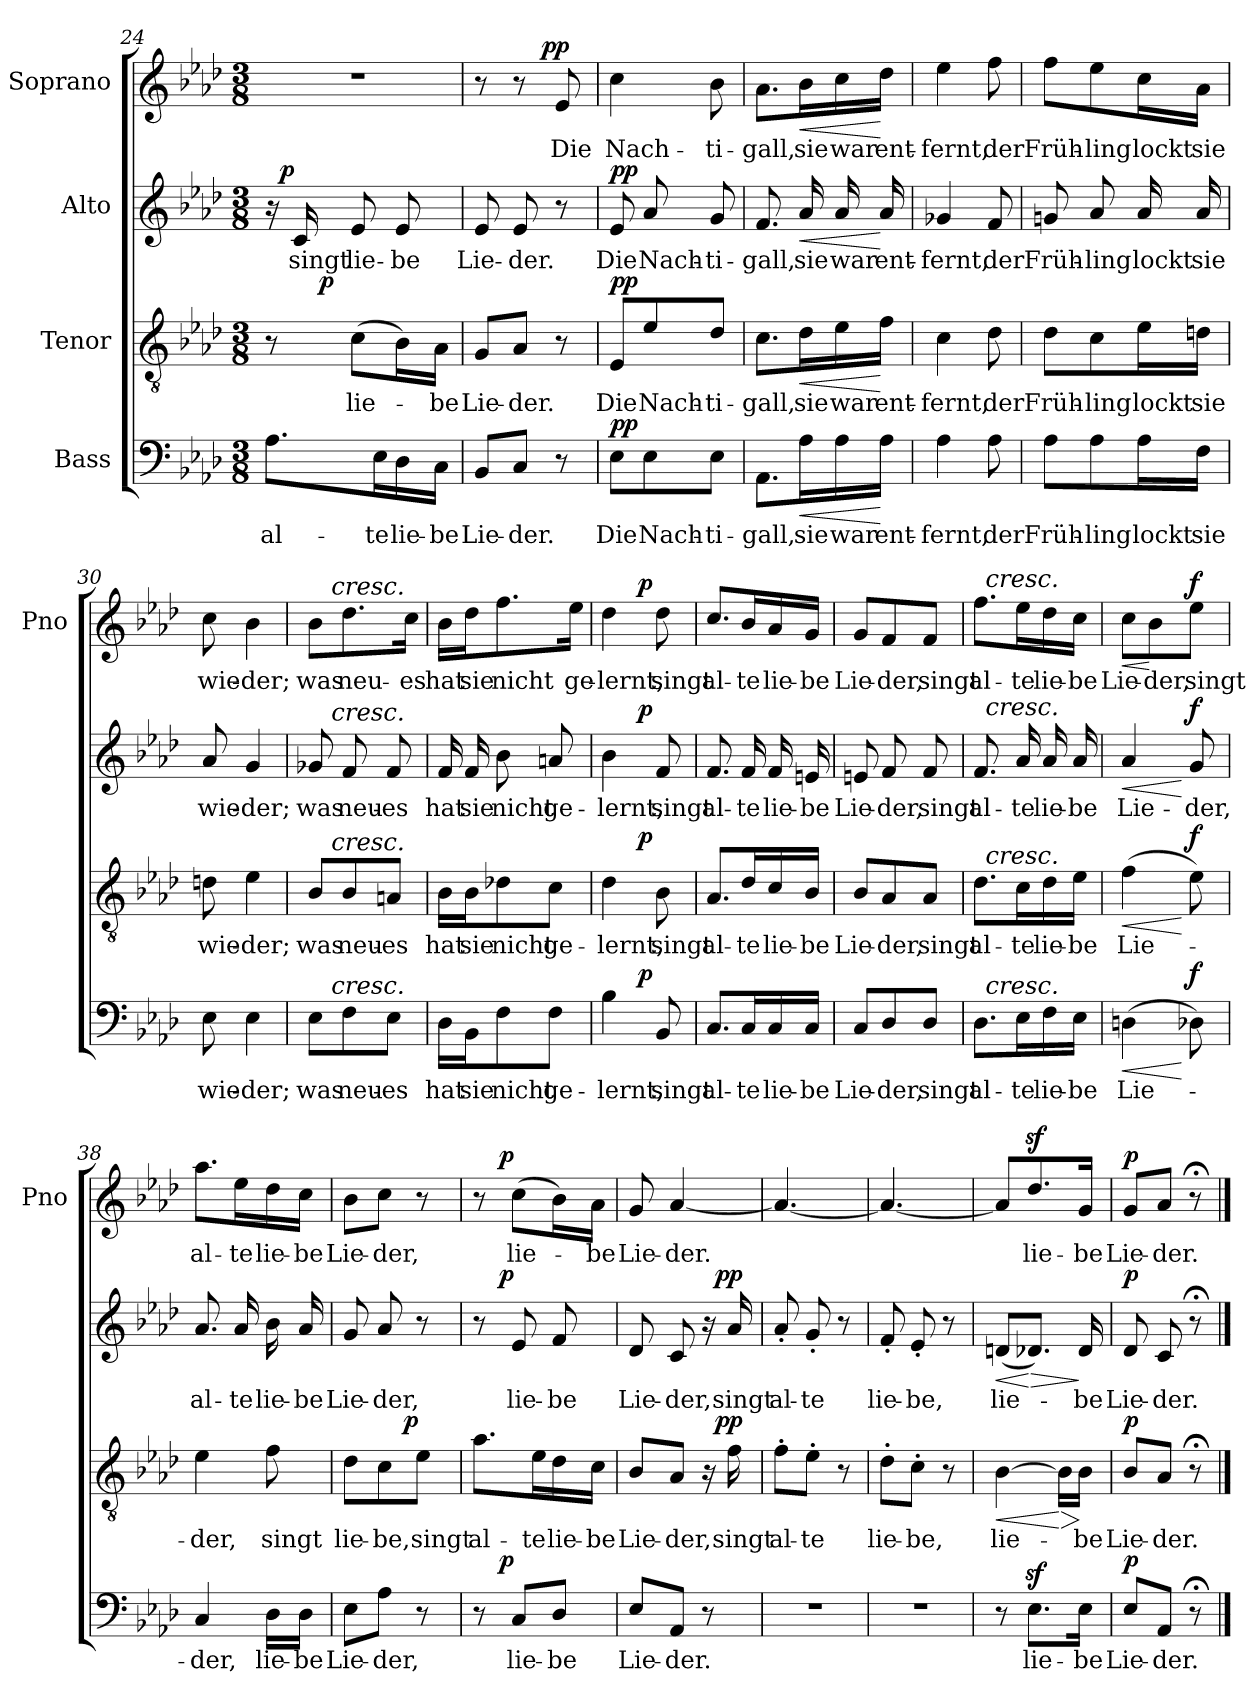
**kern	**text	**dynam	**kern	**text	**dynam	**kern	**text	**dynam	**kern	**text	**dynam
*part4	*part4	*part4	*part3	*part3	*part3	*part2	*part2	*part2	*part1	*part1	*part1
*staff4	*staff4	*staff4	*staff3	*staff3	*staff3	*staff2	*staff2	*staff2	*staff1	*staff1	*staff1
*I"Bass	*	*	*I"Tenor	*	*	*I"Alto	*	*	*I"Soprano	*	*
*	*	*	*	*	*	*	*	*	*I'Pno	*	*
!!LO:LB:g=z
*clefF4	*	*	*clefGv2	*	*	*clefG2	*	*	*clefG2	*	*
*k[b-e-a-d-]	*	*	*k[b-e-a-d-]	*	*	*k[b-e-a-d-]	*	*	*k[b-e-a-d-]	*	*
*A-:	*	*	*A-:	*	*	*A-:	*	*	*A-:	*	*
*M3/8	*	*	*M3/8	*	*	*M3/8	*	*	*M3/8	*	*
=24	=24	=24	=24	=24	=24	=24	=24	=24	=24	=24	=24
*	*	*	*^	*	*	*^	*	*	*	*	*
8.A-\L	al-	.	8r	16.ryy	.	.	16r	32ryy	.	.	4.r	.	.
!	!	!	!	!	!	!	!	!	!	!LO:DY:a	!	!	!
.	.	.	.	.	.	.	.	4ryy	.	p	.	.	.
.	.	.	.	.	.	.	16c/	.	singt	.	.	.	.
!	!	!	!	!	!	!LO:DY:a	!	!	!	!	!	!	!
.	.	.	.	4ryy	.	p	.	.	.	.	.	.	.
.	.	.	(8c\L	.	lie-	.	8e-/	.	lie-	.	.	.	.
16E-\L	-te	.	.	.	.	.	.	.	.	.	.	.	.
16D-\	lie-	.	16B-\L)	.	.	.	8e-/	.	-be	.	.	.	.
.	.	.	.	.	.	.	.	16.ryy	.	.	.	.	.
16C\JJ	-be	.	16A-\JJ	.	-be	.	.	.	.	.	.	.	.
.	.	.	.	32ryy	.	.	.	.	.	.	.	.	.
*	*	*	*v	*v	*	*	*	*	*	*	*	*	*
*	*	*	*	*	*	*v	*v	*	*	*	*	*
=25	=25	=25	=25	=25	=25	=25	=25	=25	=25	=25	=25
*	*	*	*	*	*	*	*	*	*^	*	*
8BB-/L	Lie-	.	8G/L	Lie-	.	8e-/	Lie-	.	8r	8..ryy	.	.
8C/J	-der.	.	8A-/J	-der.	.	8e-/	-der.	.	8r	.	.	.
!	!	!	!	!	!	!	!	!	!	!	!	!LO:DY:a
.	.	.	.	.	.	.	.	.	.	8ryy	.	pp
8r	.	.	8r	.	.	8r	.	.	8e-/	.	Die	.
.	.	.	.	.	.	.	.	.	.	32ryy	.	.
=26	=26	=26	=26	=26	=26	=26	=26	=26	=26	=26	=26	=26
!	!	!LO:DY:a	!	!	!LO:DY:a	!	!	!LO:DY:a	!	!	!	!
*	*	*	*	*	*	*	*	*	*v	*v	*	*
8E-\L	Die	pp	8E-/L	Die	pp	8e-/	Die	pp	4cc\	Nach-	.
8E-\	Nach-	.	8e-/	Nach-	.	8a-/	Nach-	.	.	.	.
8E-\J	-ti-	.	8d-/J	-ti-	.	8g/	-ti-	.	8b-\	-ti-	.
=27	=27	=27	=27	=27	=27	=27	=27	=27	=27	=27	=27
8.AA-\L	-gall,	.	8.c\L	-gall,	.	8.f/	-gall,	.	8.a-\L	-gall,	.
!	!	!LO:HP:b	!	!	!LO:HP:b	!	!	!LO:HP:b	!	!	!LO:HP:b
16A-\L	sie	<	16d-\L	sie	<	16a-/	sie	<	16b-\L	sie	<
16A-\	war	.	16e-\	war	.	16a-/	war	.	16cc\	war	.
16A-\JJ	ent-	[	16f\JJ	ent-	[	16a-/	ent-	[	16dd-\JJ	ent-	[
=28	=28	=28	=28	=28	=28	=28	=28	=28	=28	=28	=28
4A-\	-fernt,	.	4c\	-fernt,	.	4g-X/	-fernt,	.	4ee-\	-fernt,	.
8A-\	der	.	8d-\	der	.	8f/	der	.	8ff\	der	.
=29	=29	=29	=29	=29	=29	=29	=29	=29	=29	=29	=29
8A-\L	Früh-	.	8d-\L	Früh-	.	8gn/	Früh-	.	8ff\L	Früh-	.
8A-\	-ling	.	8c\	-ling	.	8a-/	-ling	.	8ee-\	-ling	.
16A-\L	lockt	.	16e-\L	lockt	.	16a-/	lockt	.	16cc\L	lockt	.
16F\JJ	sie	.	16dn\JJ	sie	.	16a-/	sie	.	16a-\JJ	sie	.
!!LO:LB:g=z
=30	=30	=30	=30	=30	=30	=30	=30	=30	=30	=30	=30
8E-\	wie-	.	8dn\	wie-	.	8a-/	wie-	.	8cc\	wie-	.
4E-\	-der;	.	4e-\	-der;	.	4g/	-der;	.	4b-\	-der;	.
=31	=31	=31	=31	=31	=31	=31	=31	=31	=31	=31	=31
*^	*	*	*^	*	*	*^	*	*	*^	*	*
8E-\L	16.ryy	was	.	8B-/L	16.ryy	was	.	8g-X/	16.ryy	was	.	8b-\L	16.ryy	was	.
!	!	!	!	!	!	!	!	!	!	!	!	!	!LO:TX:a:i:t=cresc.	!	!
!	!	!	!	!	!	!	!	!	!LO:TX:a:i:t=cresc.	!	!	!	!	!	!
!	!	!	!	!	!LO:TX:a:i:t=cresc.	!	!	!	!	!	!	!	!	!	!
!	!LO:TX:a:i:t=cresc.	!	!	!	!	!	!	!	!	!	!	!	!	!	!
.	4ryy	.	.	.	4ryy	.	.	.	4ryy	.	.	.	4ryy	.	.
8F\	.	neu-	.	8B-/	.	neu-	.	8f/	.	neu-	.	8.dd-\	.	neu-	.
8E-\J	.	-es	.	8An/J	.	-es	.	8f/	.	-es	.	.	.	.	.
.	.	.	.	.	.	.	.	.	.	.	.	16cc\Jk	.	-es	.
.	32ryy	.	.	.	32ryy	.	.	.	32ryy	.	.	.	32ryy	.	.
*v	*v	*	*	*	*	*	*	*v	*v	*	*	*v	*v	*	*
*	*	*	*v	*v	*	*	*	*	*	*	*	*
=32	=32	=32	=32	=32	=32	=32	=32	=32	=32	=32	=32
16D-\LL	hat	.	16B-\LL	hat	.	16f/	hat	.	16b-\LL	hat	.
16BB-\J	sie	.	16B-\J	sie	.	16f/	sie	.	16dd-\J	sie	.
8F\	nicht	.	8d-X\	nicht	.	8b-\	nicht	.	8.ff\	nicht	.
8F\J	ge-	.	8c\J	ge-	.	8an/	ge-	.	.	.	.
.	.	.	.	.	.	.	.	.	16ee-\Jk	ge-	.
=33	=33	=33	=33	=33	=33	=33	=33	=33	=33	=33	=33
*^	*	*	*^	*	*	*^	*	*	*^	*	*
4B-\	8.ryy	-lernt,	.	4d-\	8.ryy	-lernt,	.	4b-\	8.ryy	-lernt,	.	4dd-\	8.ryy	-lernt,	.
!	!	!	!LO:DY:a	!	!	!	!LO:DY:a	!	!	!	!LO:DY:a	!	!	!	!LO:DY:a
.	8.ryy	.	p	.	8.ryy	.	p	.	8.ryy	.	p	.	8.ryy	.	p
8BB-/	.	singt	.	8B-\	.	singt	.	8f/	.	singt	.	8dd-\	.	singt	.
*v	*v	*	*	*	*	*	*	*v	*v	*	*	*v	*v	*	*
*	*	*	*v	*v	*	*	*	*	*	*	*	*
=34	=34	=34	=34	=34	=34	=34	=34	=34	=34	=34	=34
8.C/L	al-	.	8.A-/L	al-	.	8.f/	al-	.	8.cc/L	al-	.
16C/L	-te	.	16d-/L	-te	.	16f/	-te	.	16b-/L	-te	.
16C/	lie-	.	16c/	lie-	.	16f/	lie-	.	16a-/	lie-	.
16C/JJ	-be	.	16B-/JJ	-be	.	16en/	-be	.	16g/JJ	-be	.
=35	=35	=35	=35	=35	=35	=35	=35	=35	=35	=35	=35
8C/L	Lie-	.	8B-/L	Lie-	.	8en/	Lie-	.	8g/L	Lie-	.
8D-/	-der,	.	8A-/	-der,	.	8f/	-der,	.	8f/	-der,	.
8D-/J	singt	.	8A-/J	singt	.	8f/	singt	.	8f/J	singt	.
!!LO:PB:g=z
=36	=36	=36	=36	=36	=36	=36	=36	=36	=36	=36	=36
*^	*	*	*^	*	*	*^	*	*	*^	*	*
8.D-\L	32ryy	al-	.	8.d-\L	32ryy	al-	.	8.f/	32ryy	al-	.	8.ff\L	32ryy	al-	.
!	!	!	!	!	!	!	!	!	!	!	!	!	!LO:TX:a:i:t=cresc.	!	!
!	!	!	!	!	!	!	!	!	!LO:TX:a:i:t=cresc.	!	!	!	!	!	!
!	!	!	!	!	!LO:TX:a:i:t=cresc.	!	!	!	!	!	!	!	!	!	!
!	!LO:TX:a:i:t=cresc.	!	!	!	!	!	!	!	!	!	!	!	!	!	!
.	4ryy	.	.	.	4ryy	.	.	.	4ryy	.	.	.	4ryy	.	.
16E-\L	.	-te	.	16c\L	.	-te	.	16a-/	.	-te	.	16ee-\L	.	-te	.
16F\	.	lie-	.	16d-\	.	lie-	.	16a-/	.	lie-	.	16dd-\	.	lie-	.
.	16.ryy	.	.	.	16.ryy	.	.	.	16.ryy	.	.	.	16.ryy	.	.
16E-\JJ	.	-be	.	16e-\JJ	.	-be	.	16a-/	.	-be	.	16cc\JJ	.	-be	.
=37	=37	=37	=37	=37	=37	=37	=37	=37	=37	=37	=37	=37	=37	=37	=37
!	!	!	!LO:HP:b	!	!	!	!LO:HP:b	!	!	!	!LO:HP:b	!	!	!	!LO:HP:b
*v	*v	*	*	*	*	*	*	*v	*v	*	*	*v	*v	*	*
*	*	*	*v	*v	*	*	*	*	*	*	*	*
(4Dn\	Lie-	<	(4f\	Lie-	<	4a-/	Lie-	<	8cc\L	Lie-	<
.	.	.	.	.	.	.	.	.	8b-\	-der,	[
!	!	!LO:DY:n=1:a	!	!	!LO:DY:n=1:a	!	!	!LO:DY:n=1:a	!	!	!LO:DY:a
8D-X\)	.	[ f	8e-\)	.	[ f	8g/	-der,	[ f	8ee-\J	singt	f
=38	=38	=38	=38	=38	=38	=38	=38	=38	=38	=38	=38
4C/	-der,	.	4e-\	-der,	.	8.a-/	al-	.	8.aa-\L	al-	.
.	.	.	.	.	.	16a-/	-te	.	16ee-\L	-te	.
16D-\LL	lie-	.	8f\	singt	.	16b-\	lie-	.	16dd-\	lie-	.
16D-\JJ	-be	.	.	.	.	16a-/	-be	.	16cc\JJ	-be	.
=39	=39	=39	=39	=39	=39	=39	=39	=39	=39	=39	=39
*	*	*	*^	*	*	*	*	*	*	*	*
8E-\L	Lie-	.	8d-\L	8..ryy	lie-	.	8g/	Lie-	.	8b-\L	Lie-	.
8A-\J	-der,	.	8c\	.	-be,	.	8a-/	-der,	.	8cc\J	-der,	.
!	!	!	!	!	!	!LO:DY:a	!	!	!	!	!	!
.	.	.	.	8ryy	.	p	.	.	.	.	.	.
8r	.	.	8e-\J	.	singt	.	8r	.	.	8r	.	.
.	.	.	.	32ryy	.	.	.	.	.	.	.	.
*	*	*	*v	*v	*	*	*	*	*	*	*	*
=40	=40	=40	=40	=40	=40	=40	=40	=40	=40	=40	=40
*^	*	*	*	*	*	*^	*	*	*^	*	*
8r	16.ryy	.	.	8.a-\L	al-	.	8r	16.ryy	.	.	8r	16.ryy	.	.
!	!	!	!LO:DY:a	!	!	!	!	!	!	!LO:DY:a	!	!	!	!LO:DY:a
.	4ryy	.	p	.	.	.	.	4ryy	.	p	.	4ryy	.	p
8C/L	.	lie-	.	.	.	.	8e-/	.	lie-	.	(8cc\L	.	lie-	.
.	.	.	.	16e-\L	-te	.	.	.	.	.	.	.	.	.
8D-/J	.	-be	.	16d-\	lie-	.	8f/	.	-be	.	16b-\L)	.	.	.
.	.	.	.	16c\JJ	-be	.	.	.	.	.	16a-\JJ	.	-be	.
.	32ryy	.	.	.	.	.	.	32ryy	.	.	.	32ryy	.	.
*v	*v	*	*	*	*	*	*	*	*	*	*v	*v	*	*
=41	=41	=41	=41	=41	=41	=41	=41	=41	=41	=41	=41	=41
*	*	*	*^	*	*	*	*	*	*	*	*	*
8E-/L	Lie-	.	8B-/L	4ryy	Lie-	.	8d-/	4ryy	Lie-	.	8g/	Lie-	.
8AA-/J	-der.	.	8A-/J	.	-der,	.	8c/	.	-der,	.	[4a-/	-der.	.
8r	.	.	16r	32ryy	.	.	16r	32ryy	.	.	.	.	.
!	!	!	!	!	!	!LO:DY:a	!	!	!	!LO:DY:a	!	!	!
.	.	.	.	16.ryy	.	pp	.	16.ryy	.	pp	.	.	.
.	.	.	16f\	.	singt	.	16a-/	.	singt	.	.	.	.
*	*	*	*v	*v	*	*	*	*	*	*	*	*	*
*	*	*	*	*	*	*v	*v	*	*	*	*	*
=42	=42	=42	=42	=42	=42	=42	=42	=42	=42	=42	=42
4.r	.	.	8f'>\L	al-	.	8a-'</	al-	.	4.a-/_	.	.
.	.	.	8e-'>\J	-te	.	8g'</	-te	.	.	.	.
.	.	.	8r	.	.	8r	.	.	.	.	.
!!LO:LB:g=z
=43	=43	=43	=43	=43	=43	=43	=43	=43	=43	=43	=43
4.r	.	.	8d-'>\L	lie-	.	8f'</	lie-	.	4.a-/_	.	.
.	.	.	8c'>\J	-be,	.	8e-'</	-be,	.	.	.	.
.	.	.	8r	.	.	8r	.	.	.	.	.
=44	=44	=44	=44	=44	=44	=44	=44	=44	=44	=44	=44
!	!	!	!	!	!LO:HP:b	!	!	!LO:HP:b	!	!	!
8r	.	.	[4B-\	lie-	<	(8dn/L	lie-	<	8a-/L]	.	.
!	!	!	!	!	!	!	!	!LO:HP:n=1:b	!	!	!
8.E-z>\L	lie-	.	.	.	.	8.d-X/J)	.	[ >	8.dd-z>/	lie-	.
!	!	!	!	!	!LO:HP:n=1:b	!	!	!	!	!	!
.	.	.	16B-\LL]	.	[ >	.	.	.	.	.	.
16E-\Jk	-be	.	16B-\JJ	-be	]	16d-/	-be	]	16g/Jk	-be	.
=45	=45	=45	=45	=45	=45	=45	=45	=45	=45	=45	=45
!	!	!LO:DY:a	!	!	!LO:DY:a	!	!	!LO:DY:a	!	!	!LO:DY:a
8E-/L	Lie-	p	8B-/L	Lie-	p	8d-/	Lie-	p	8g/L	Lie-	p
8AA-/J	-der.	.	8A-/J	-der.	.	8c/	-der.	.	8a-/J	-der.	.
8r;<	.	.	8r;<	.	.	8r;<	.	.	8r;<	.	.
==	==	==	==	==	==	==	==	==	==	==	==
*-	*-	*-	*-	*-	*-	*-	*-	*-	*-	*-	*-
